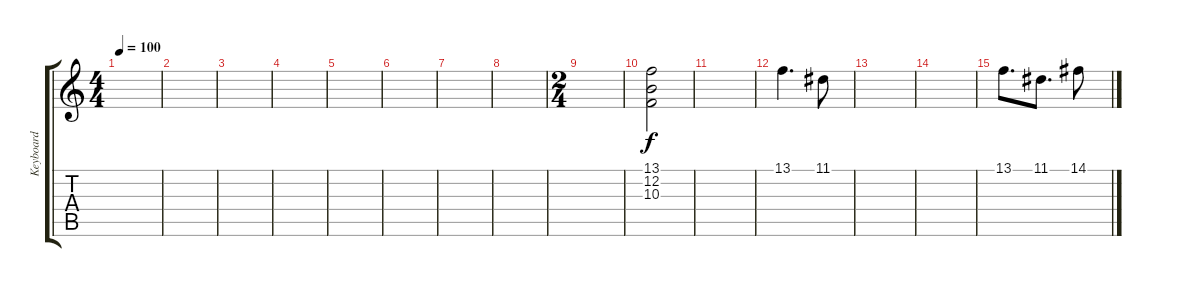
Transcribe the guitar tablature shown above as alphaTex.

\track ("Keyboard" "Keyboard") {instrument lead2sawtooth}
\staff {score tabs}
\tuning (E4 B3 G3 D3 A2 E2) {hide}
\ts (4 4)
\tempo 100
\clef g2
\ks c
|
|
|
|
|
|
|
|
\ts (2 4)
|
(13.1 12.2 10.3).2 |
|
13.1.4{d} 11.1.8 |
|
|
13.1.8{d} 11.1.8{d} 14.1.8
